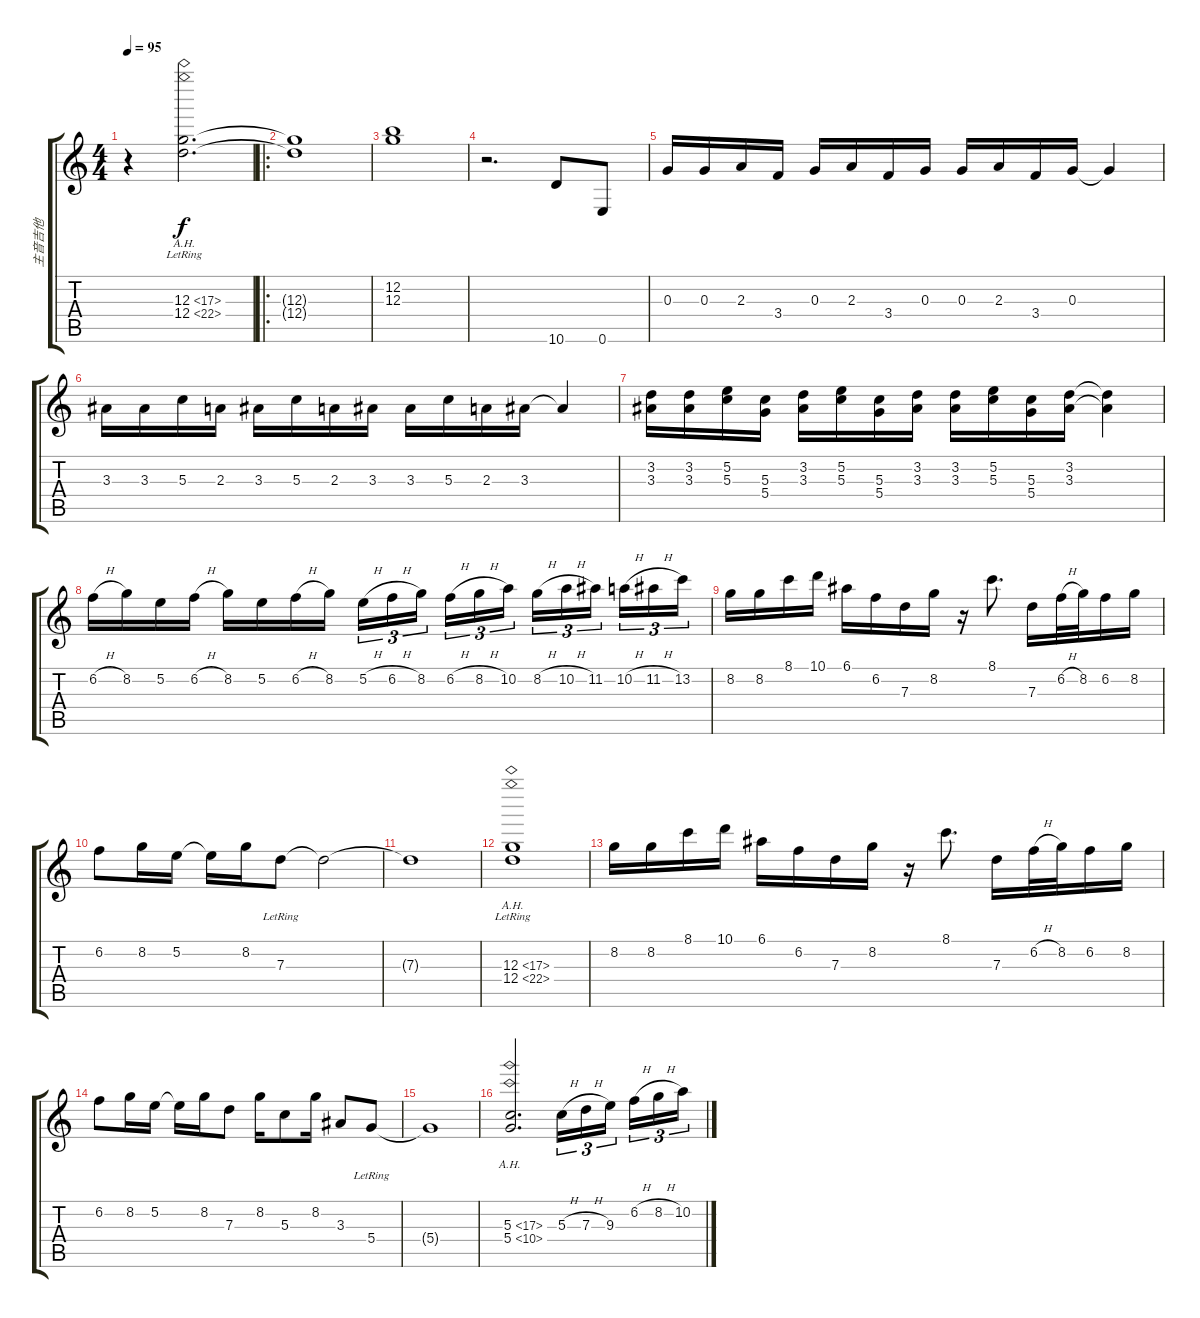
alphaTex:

\track ("主音吉他" "主音吉他") {instrument acousticguitarsteel}
\staff {score tabs}
\tuning (E4 B3 G3 D3 A2 E2) {hide}
\ts (4 4)
\tempo 95
\clef g2
\ks c
r.4{txt "" dy f instrument acousticguitarsteel} (12.3{ah 5 lr} 12.4{ah 10}).2{d} |
\ro
(12.3{t} 12.4{t}).1 |
(12.2 12.3).1 |
r.2{d} 10.6.8 0.6.8 |
0.3.16 0.3.16 2.3.16 3.4.16 0.3.16 2.3.16 3.4.16 0.3.16 0.3.16 2.3.16 3.4.16 0.3.16 0.3{t}.4 |
3.3.16 3.3.16 5.3.16 2.3.16 3.3.16 5.3.16 2.3.16 3.3.16 3.3.16 5.3.16 2.3.16 3.3.16 3.3{t}.4 |
(3.2 3.3).16 (3.2 3.3).16 (5.2 5.3).16 (5.3 5.4).16 (3.2 3.3).16 (5.2 5.3).16 (5.3 5.4).16 (3.2 3.3).16 (3.2 3.3).16 (5.2 5.3).16 (5.3 5.4).16 (3.2 3.3).16 (3.2{t} 3.3{t}).4 |
6.2{h}.16 8.2.16 5.2.16 6.2{h}.16 8.2.16 5.2.16 6.2{h}.16 8.2.16 5.2{h}.16{tu (3 2)} 6.2{h}.16{tu (3 2)} 8.2.16{tu (3 2) beam splitsecondary} 6.2{h}.16{tu (3 2)} 8.2{h}.16{tu (3 2)} 10.2.16{tu (3 2)} 8.2{h}.16{tu (3 2)} 10.2{h}.16{tu (3 2)} 11.2.16{tu (3 2) beam splitsecondary} 10.2{h}.16{tu (3 2)} 11.2{h}.16{tu (3 2)} 13.2.16{tu (3 2)} |
8.2.16 8.2.16 8.1.16 10.1.16 6.1.16 6.2.16 7.3.16 8.2.16 r.16 8.1.8{d} 7.3.16 6.2{h}.32 8.2.32 6.2.16 8.2.16 |
6.2.8 8.2.16 5.2.16 5.2{t}.16 8.2.16 7.3{lr}.8 7.3{t}.2 |
7.3{t}.1 |
(12.3{ah 5} 12.4{ah 10 lr}).1 |
8.2.16 8.2.16 8.1.16 10.1.16 6.1.16 6.2.16 7.3.16 8.2.16 r.16 8.1.8{d} 7.3.16 6.2{h}.32 8.2.32 6.2.16 8.2.16 |
6.2.8 8.2.16 5.2.16 5.2{t}.16 8.2.16 7.3.8 8.2.16 5.3.8 8.2.16 3.3.8 5.4{lr}.8 |
5.4{t}.1 |
(5.3{ah 12} 5.4{ah 5}).2{d} 5.3{h}.16{tu (3 2)} 7.3{h}.16{tu (3 2)} 9.3.16{tu (3 2) beam splitsecondary} 6.2{h}.16{tu (3 2)} 8.2{h}.16{tu (3 2)} 10.2.16{tu (3 2)}
